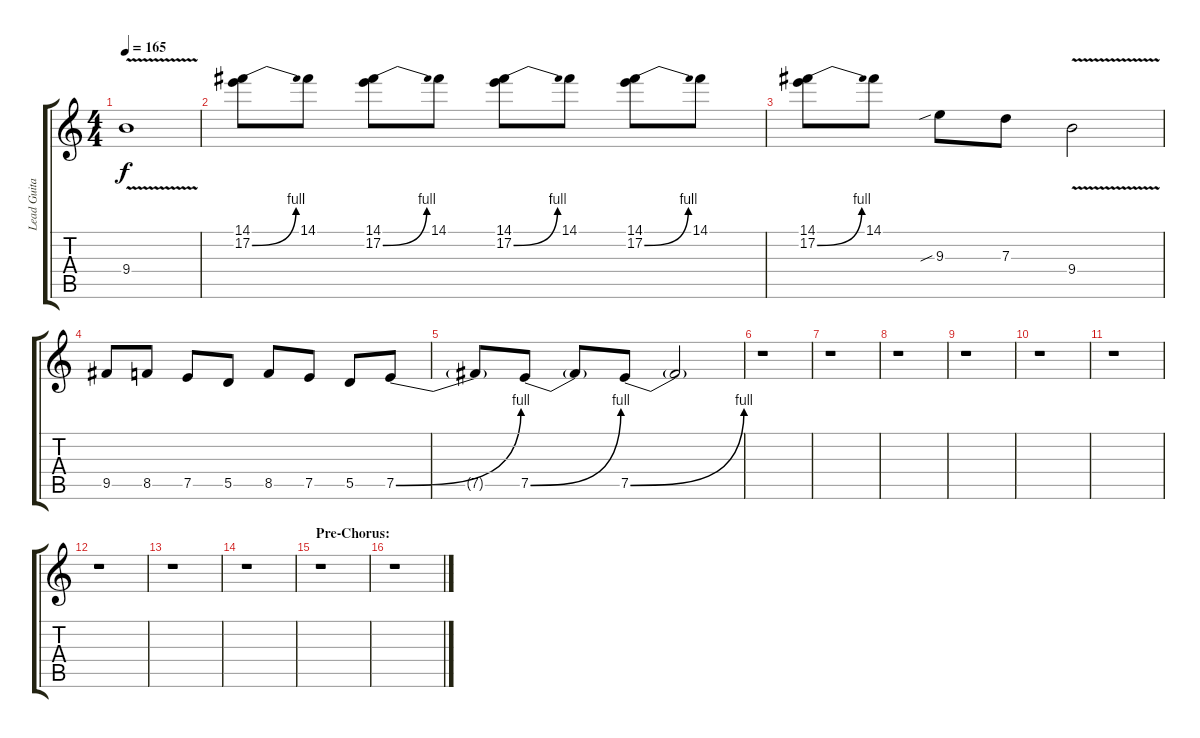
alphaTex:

\track ("Lead Guitar 1" "Lead Guita") {instrument distortionguitar}
\staff {score tabs}
\tuning (E4 B3 G3 D3 A2 E2) {hide}
\ts (4 4)
\tempo 165
\clef g2
\ks c
9.4{v}.1{dy f} |
(14.1 17.2{be (bend 0 0 60 4)}).8 14.1.8 (14.1 17.2{be (bend 0 0 60 4)}).8 14.1.8 (14.1 17.2{be (bend 0 0 60 4)}).8 14.1.8 (14.1 17.2{be (bend 0 0 60 4)}).8 14.1.8 |
(14.1 17.2{be (bend 0 0 60 4)}).8 14.1.8 9.3{sib}.8 7.3.8 9.4{v}.2 |
9.5.8 8.5.8 7.5.8 5.5.8 8.5.8 7.5.8 5.5.8 7.5{be (bend 0 0 60 4)}.8 |
7.5{t}.8 7.5{be (bend 0 0 60 4)}.8 7.5{t}.8 7.5{be (bend 0 0 60 4)}.8 7.5{t}.2 |
r.1 |
r.1 |
r.1 |
r.1 |
r.1 |
r.1 |
r.1 |
r.1 |
r.1 |
\section ("" "Pre-Chorus:")
r.1 |
r.1
